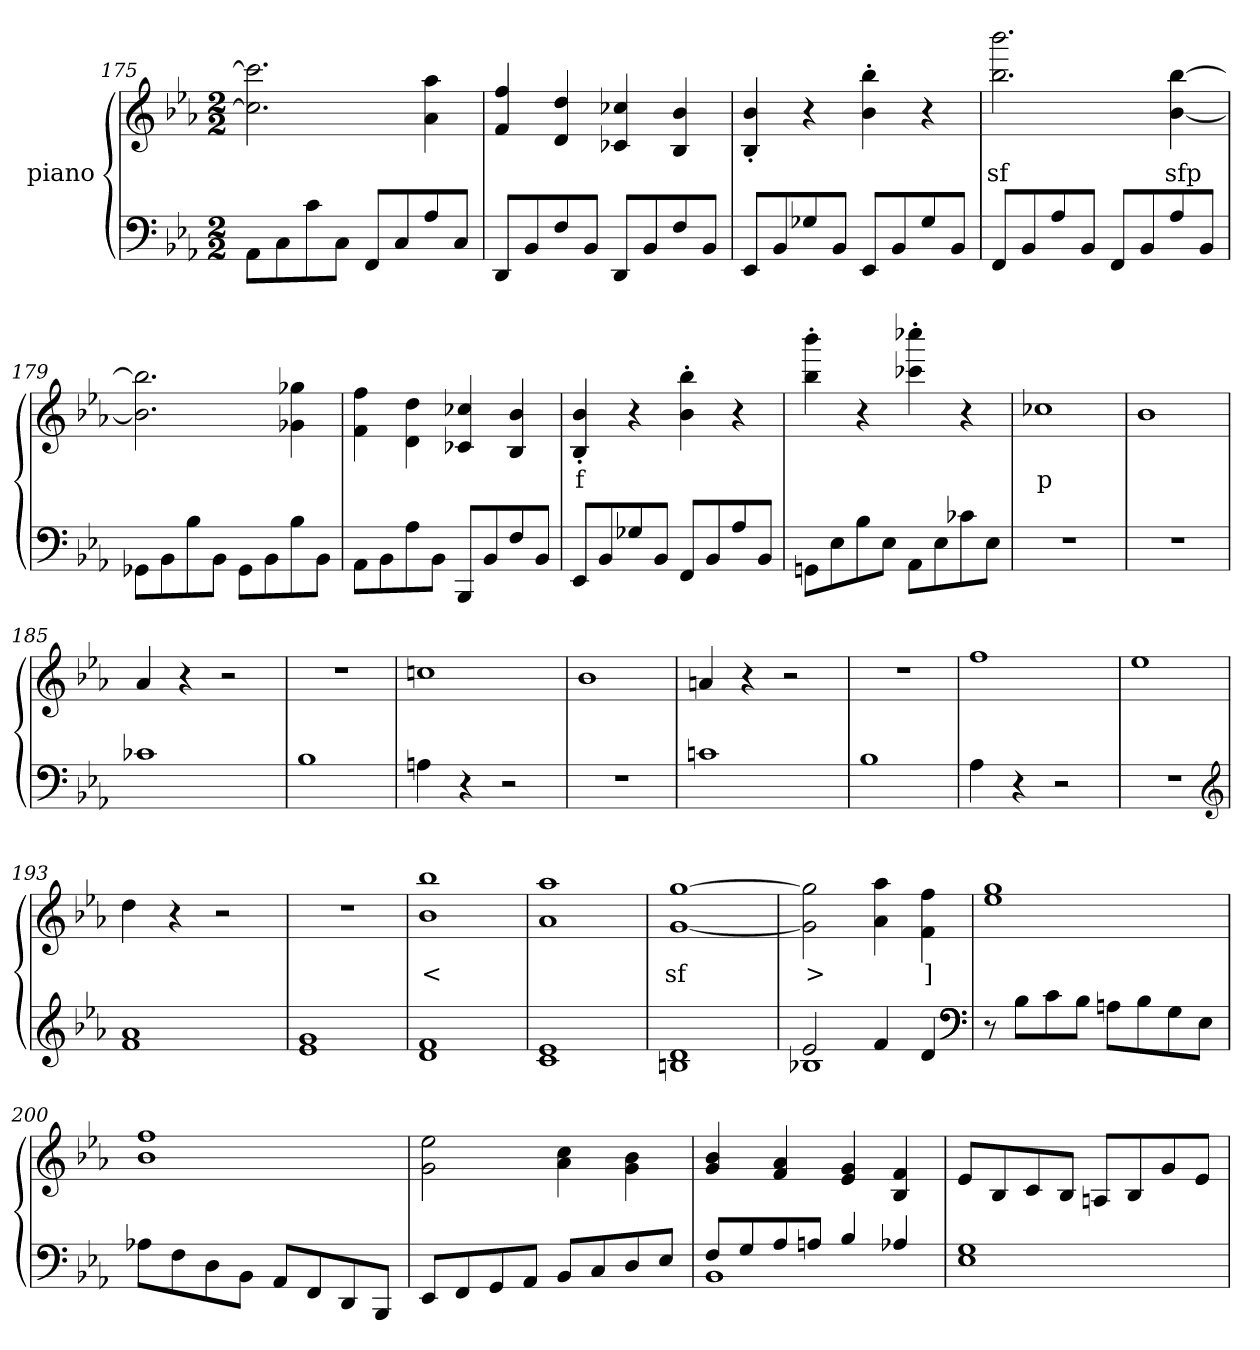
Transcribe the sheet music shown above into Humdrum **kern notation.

**kern	**kern	**text
*part2	*part1	*part1
*staff2	*staff1	*staff1
*	*I"piano	*
*clefF4	*clefG2	*
*k[b-e-a-]	*k[b-e-a-]	*
*E-:	*E-:	*
*M2/2	*M2/2	*
=175	=175	=175
8AA-L	2.cc] 2.ccc]	.
8C	.	.
8c	.	.
8CJ	.	.
8FFL	.	.
8C	.	.
8A-	4a- 4aa-	.
8CJ	.	.
=176	=176	=176
8DDL	4f/ 4ff/	.
8BB-	.	.
8F	4d 4dd	.
8BB-J	.	.
8DDL	4c-X 4cc-X	.
8BB-	.	.
8F	4B- 4b-	.
8BB-J	.	.
=177	=177	=177
8EE-L	4B-'> 4b-'>	.
8BB-	.	.
8G-X	4r	.
8BB-J	.	.
8EE-L	4b-'> 4bb-'>	.
8BB-	.	.
8G-	4r	.
8BB-J	.	.
=178	=178	=178
8FFL	2.bb- 2.bbb-	sf
8BB-	.	.
8A-	.	.
8BB-J	.	.
8FFL	.	.
8BB-	.	.
8A-	[4b- [4bb-	sfp
8BB-J	.	.
=179	=179	=179
8GG-XL	2.b-] 2.bb-]	.
8BB-	.	.
8B-	.	.
8BB-J	.	.
8GG-L	.	.
8BB-	.	.
8B-	4g-X 4gg-X	.
8BB-J	.	.
=180	=180	=180
8AA-L	4f 4ff	.
8BB-	.	.
8A-	4d\ 4dd\	.
8BB-J	.	.
8BBB-L	4c-X 4cc-X	.
8BB-	.	.
8F	4B- 4b-	.
8BB-J	.	.
=181	=181	=181
8EE-L	4B-'> 4b-'>	f
8BB-	.	.
8G-X	4r	.
8BB-J	.	.
8FFL	4b-'> 4bb-'>	.
8BB-	.	.
8A-	4r	.
8BB-J	.	.
=182	=182	=182
8GGnL	4bb-'> 4bbb-'>	.
8E-	.	.
8B-	4r	.
8E-J	.	.
8AA-L	4ccc-X'> 4cccc-X'>	.
8E-	.	.
8c-X	4r	.
8E-J	.	.
=183	=183	=183
1r	1cc-X	p
=184	=184	=184
1r	1b-	.
=185	=185	=185
1c-X	4a-	.
.	4r	.
.	2r	.
=186	=186	=186
1B-	1r	.
=187	=187	=187
4An	1ccn	.
4r	.	.
2r	.	.
=188	=188	=188
1r	1b-	.
=189	=189	=189
1cn	4an	.
.	4r	.
.	2r	.
=190	=190	=190
1B-	1r	.
=191	=191	=191
4A-	1ff	.
4r	.	.
2r	.	.
=192	=192	=192
1r	1ee-	.
*clefG2	*	*
=193	=193	=193
1f 1a-	4dd	.
.	4r	.
.	2r	.
=194	=194	=194
1e- 1g	1r	.
=195	=195	=195
1d 1f	1b- 1bb-	<
=196	=196	=196
1c 1e-	1a- 1aa-	.
=197	=197	=197
1Bn 1d	[1g [1gg	sf
=198	=198	=198
*^	*	*
2e-	1B-X	2g] 2gg]	>
4f	.	4a- 4aa-	.
4d	.	4f 4ff	]
*v	*v	*	*
*clefF4	*	*
=199	=199	=199
8r	1ee- 1gg	.
8B-L	.	.
8c	.	.
8B-J	.	.
8AnL	.	.
8B-	.	.
8G	.	.
8E-J	.	.
=200	=200	=200
8A-XL	1b- 1ff	.
8F	.	.
8D	.	.
8BB-J	.	.
8AA-L	.	.
8FF	.	.
8DD	.	.
8BBB-J	.	.
=201	=201	=201
8EE-L	2g 2ee-	.
8FF	.	.
8GG	.	.
8AA-J	.	.
8BB-L	4a- 4cc	.
8C	.	.
8D	4g\ 4b-\	.
8E-J	.	.
=202	=202	=202
*^	*	*
8FL	1BB-	4g 4b-	.
8G	.	.	.
8A-	.	4f 4a-	.
8AnJ	.	.	.
4B-	.	4e- 4g	.
4A-X	.	4B- 4f	.
*v	*v	*	*
=203	=203	=203
1E- 1G	8e-L	.
.	8B-	.
.	8c	.
.	8B-J	.
.	8AnL	.
.	8B-	.
.	8g	.
.	8e-J	.
=	=	=
*-	*-	*-
